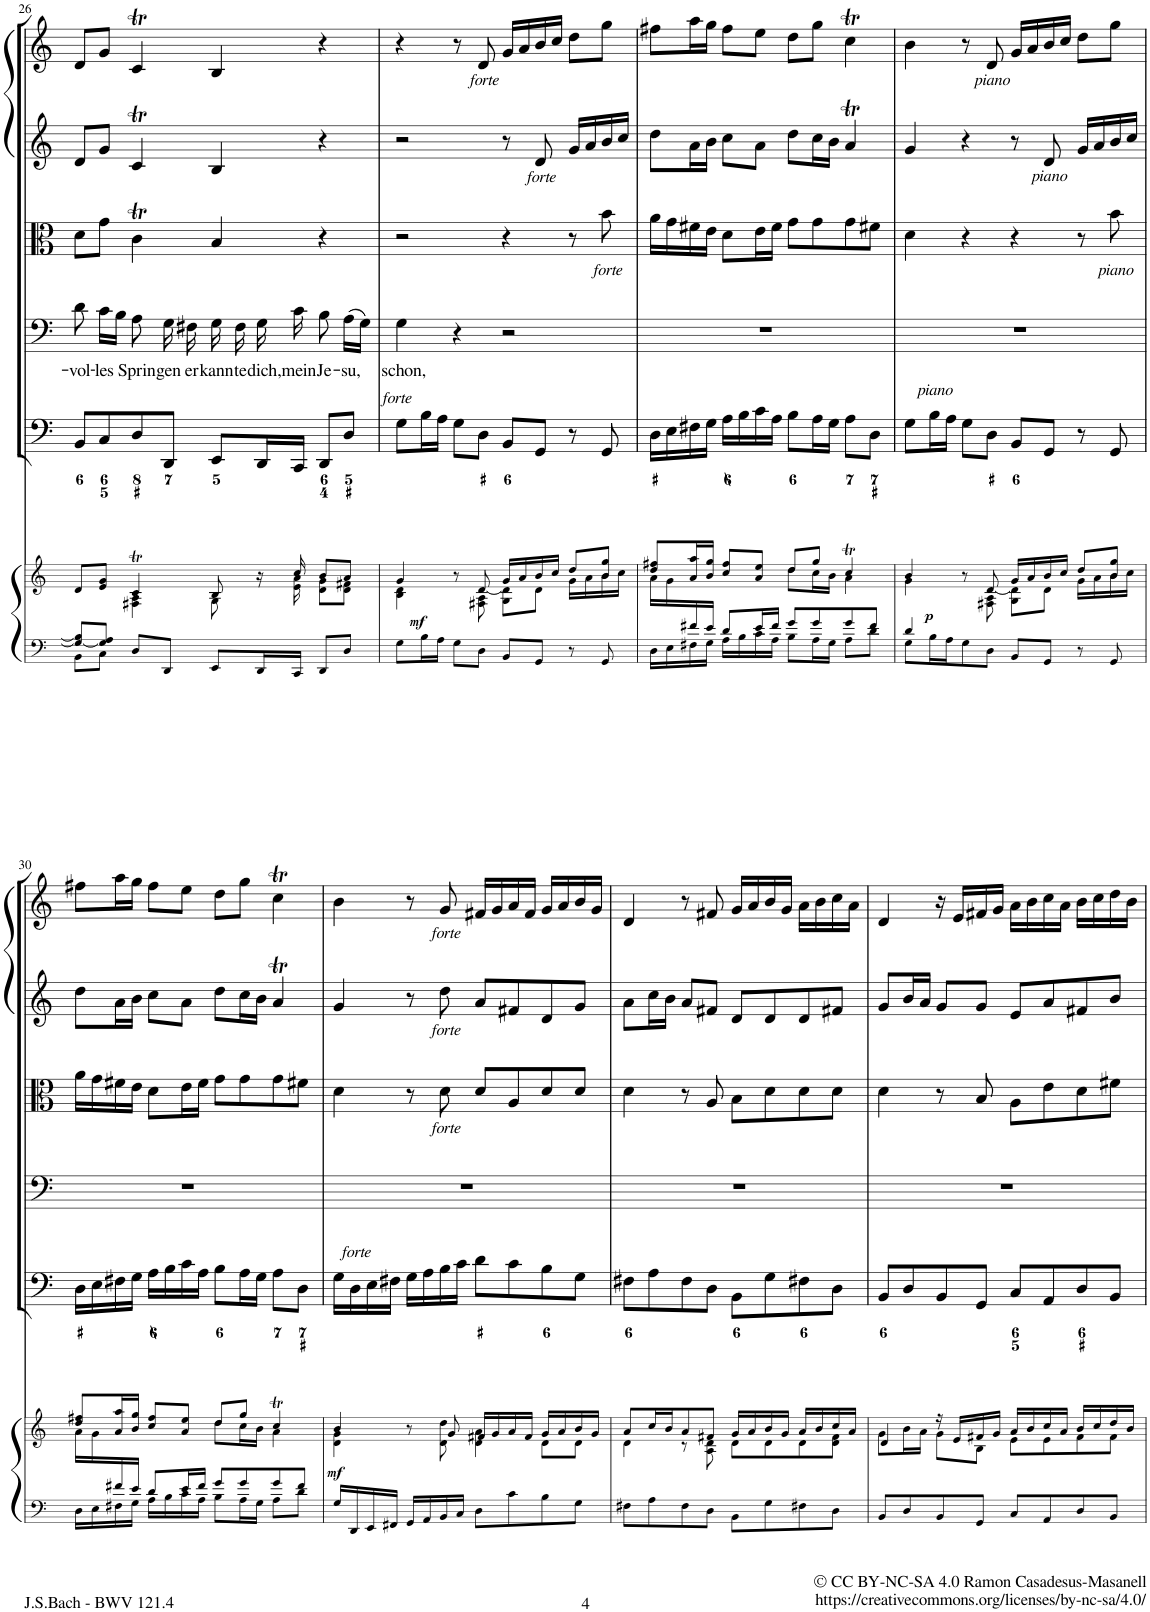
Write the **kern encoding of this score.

**kern	**kern	**dynam	**kern	**dynam	**kern	**text	**kern	**dynam	**kern	**dynam	**kern	**dynam
*part6	*part6	*part6	*part5	*part5	*part4	*part4	*part3	*part3	*part2	*part2	*part1	*part1
*staff7	*staff6	*staff6/7	*staff5	*staff5	*staff4	*staff4	*staff3	*staff3	*staff2	*staff2	*staff1	*staff1
*I"Piano reduction	*	*	*I"Continuo	*	*I"Basso	*	*I"Viola	*	*I"Violino II	*	*I"Violino I	*
*I'Pno	*	*	*	*	*	*	*I'Vla	*	*I'Vln	*	*I'Vln	*
!!LO:PB:g=z
*clefF4	*clefG2	*	*clefF4	*	*clefF4	*	*clefC3	*	*clefG2	*	*clefG2	*
*k[]	*k[]	*	*k[]	*	*k[]	*	*k[]	*	*k[]	*	*k[]	*
*M4/4	*M4/4	*	*M4/4	*	*M4/4	*	*M4/4	*	*M4/4	*	*M4/4	*
*met(c)	*met(c)	*	*met(c)	*	*met(c)	*	*met(c)	*	*met(c)	*	*met(c)	*
=26	=26	=26	=26	=26	=26	=26	=26	=26	=26	=26	=26	=26
*^	*^	*	*	*	*	*	*	*	*	*	*	*
!	!	!	!	!	!	!	!	!LO:LY:b	!	!	!	!	!	!
8G/_ 8B/]L	8BB\L	8d/L	4ryy	.	8BB/L	.	8d\	-vol-	8d\L	.	8d/L	.	8d/L	.
!	!	!	!	!	!	!	!	!LO:LY:b	!	!	!	!	!	!
8G/] 8A/J	8C\J	8e/ 8g/J	.	.	8C/	.	16c\LL	-les	8g\J	.	8g/J	.	8g/J	.
.	.	.	.	.	.	.	16B\JJ	.	.	.	.	.	.	.
!	!	!	!	!	!	!	!	!LO:LY:b	!	!	!	!	!	!
2.ryy	8D/L	4cT/	4F#X\ 4A\	.	8D/	.	8A\	Sprin-	4cT\	.	4cT/	.	4cT/	.
!	!	!	!	!	!	!	!	!LO:LY:b	!	!	!	!	!	!
.	8DD/J	.	.	.	8DD/J	.	16G\	-gen	.	.	.	.	.	.
!	!	!	!	!	!	!	!	!LO:LY:b	!	!	!	!	!	!
.	.	.	.	.	.	.	16F#X\	er-	.	.	.	.	.	.
!	!	!	!	!	!	!	!	!LO:LY:b	!	!	!	!	!	!
.	8EE/L	8B/	8G\	.	8EE/L	.	16G\	-kann-	4B/	.	4B/	.	4B/	.
!	!	!	!	!	!	!	!	!LO:LY:b	!	!	!	!	!	!
.	.	.	.	.	.	.	16F#\	-te	.	.	.	.	.	.
!	!	!	!	!	!	!	!	!LO:LY:b	!	!	!	!	!	!
.	16DD/L	16r	16ryy	.	16DD/L	.	16G\	dich,	.	.	.	.	.	.
!	!	!	!	!	!	!	!	!LO:LY:b	!	!	!	!	!	!
.	16CC/JJ	16cc/	16e\ 16a\	.	16CC/JJ	.	16c\	mein	.	.	.	.	.	.
!	!	!	!	!	!	!	!	!LO:LY:b	!	!	!	!	!	!
.	8DD/L	8b/L	8d\ 8g\L	.	8DD/L	.	8B\	Je-	4r	.	4r	.	4r	.
!	!	!	!	!	!	!	!	!LO:LY:b	!	!	!	!	!	!
.	8D/J	8a/J	8d\ 8f#X\J	.	8D/J	.	(16A\LL	-su,	.	.	.	.	.	.
.	.	.	.	.	.	.	16G\JJ)	.	.	.	.	.	.	.
*v	*v	*	*	*	*	*	*	*	*	*	*	*	*	*
=27	=27	=27	=27	=27	=27	=27	=27	=27	=27	=27	=27	=27	=27
!	!	!	!LO:DY:b	!	!LO:DY:a	!	!LO:LY:b	!	!	!	!	!	!
8G\L	4g/	4B\ 4d\	mf	8G\L	other-dynamics	4G\	schon,	2r	.	2r	.	4r	.
16B\L	.	.	.	16B\L	.	.	.	.	.	.	.	.	.
16A\JJ	.	.	.	16A\JJ	.	.	.	.	.	.	.	.	.
8G\L	8r	8ryy	.	8G\L	.	4r	.	.	.	.	.	8r	.
!	!	!	!	!	!	!	!	!	!	!	!	!	!LO:DY:b
8D\J	[<8d/	8F#X\ 8A\	.	8D\J	.	.	.	.	.	.	.	8d/	other-dynamics
8BB/L	16g/LL	8G\ 8d\]L	.	8BB/L	.	2r	.	4r	.	8r	.	16g/LL	.
.	16a/	.	.	.	.	.	.	.	.	.	.	16a/	.
!	!	!	!	!	!	!	!	!	!	!	!LO:DY:b	!	!
8GG/J	16b/	8d\J	.	8GG/J	.	.	.	.	.	8d/	other-dynamics	16b/	.
.	16cc/JJ	.	.	.	.	.	.	.	.	.	.	16cc/JJ	.
8r	8dd/L	16g\LL	.	8r	.	.	.	8r	.	16g/LL	.	8dd\L	.
.	.	16a\	.	.	.	.	.	.	.	16a/	.	.	.
!	!	!	!	!	!	!	!	!	!LO:DY:b	!	!	!	!
8GG/	8b/ 8gg/J	16b\	.	8GG/	.	.	.	8b\	other-dynamics	16b/	.	8gg\J	.
.	.	16cc\JJ	.	.	.	.	.	.	.	16cc/JJ	.	.	.
=28	=28	=28	=28	=28	=28	=28	=28	=28	=28	=28	=28	=28	=28
*^	*	*^	*	*	*	*	*	*	*	*	*	*	*
8ryy	16D\LL	8dd/ 8ff#X/L	2ryy	16a\LL	.	16D\LL	.	1r	.	16a\LL	.	8dd\L	.	8ff#X\L	.
.	16E\	.	.	16g\	.	16E\	.	.	.	16g\	.	.	.	.	.
16f#X/	16F#X\	16a/ 16aa/L	.	2..ryy	.	16F#X\	.	.	.	16f#X\	.	16a\L	.	16aa\L	.
16e/JJ	16G\JJ	16b/ 16gg/JJ	.	.	.	16G\JJ	.	.	.	16e\JJ	.	16b\JJ	.	16gg\JJ	.
8d/L	16A\LL	8cc/ 8ff#/L	.	.	.	16A\LL	.	.	.	8d\L	.	8cc\L	.	8ff#\L	.
.	16B\	.	.	.	.	16B\	.	.	.	.	.	.	.	.	.
16e/L	16c\	8a/ 8ee/J	.	.	.	16c\	.	.	.	16e\L	.	8a\J	.	8ee\J	.
16f#/JJ	16A\JJ	.	.	.	.	16A\JJ	.	.	.	16f#\JJ	.	.	.	.	.
8g/L	8B\L	8dd/L	8dd\L	.	.	8B\L	.	.	.	8g\L	.	8dd\L	.	8dd\L	.
8g/	16A\L	8gg/J	16cc\L	.	.	16A\L	.	.	.	8g\	.	16cc\L	.	8gg\J	.
.	16G\JJ	.	16b\JJ	.	.	16G\JJ	.	.	.	.	.	16b\JJ	.	.	.
8g/	8A\L	4ccT/	4a\	.	.	8A\L	.	.	.	8g\	.	4aT/	.	4ccT\	.
8f#/J	8d\J	.	.	.	.	8D\J	.	.	.	8f#X\J	.	.	.	.	.
*	*	*	*v	*v	*	*	*	*	*	*	*	*	*	*	*
=29	=29	=29	=29	=29	=29	=29	=29	=29	=29	=29	=29	=29	=29	=29
!	!	!	!	!LO:DY:b	!	!	!	!	!	!	!	!	!	!
4d/	8G\L	4b/	4g\	p	8G\L	.	1r	.	4d\	.	4g/	.	4b\	.
!	!	!	!	!	!	!LO:DY:a	!	!	!	!	!	!	!	!
.	16B\L	.	.	.	16B\L	other-dynamics	.	.	.	.	.	.	.	.
.	16A\J	.	.	.	16A\JJ	.	.	.	.	.	.	.	.	.
4ryy	8G\	8r	8ryy	.	8G\L	.	.	.	4r	.	4r	.	8r	.
!	!	!	!	!	!	!	!	!	!	!	!	!	!	!LO:DY:b
.	8D\J	[<8d/	8F#X\ 8A\	.	8D\J	.	.	.	.	.	.	.	8d/	other-dynamics
8BB/L	2ryy	16g/LL	8G\ 8d\]L	.	8BB/L	.	.	.	4r	.	8r	.	16g/LL	.
.	.	16a/	.	.	.	.	.	.	.	.	.	.	16a/	.
!	!	!	!	!	!	!	!	!	!	!	!	!LO:DY:b	!	!
8GG/J	.	16b/	8d\J	.	8GG/J	.	.	.	.	.	8d/	other-dynamics	16b/	.
.	.	16cc/JJ	.	.	.	.	.	.	.	.	.	.	16cc/JJ	.
8r	.	8dd/L	16g\LL	.	8r	.	.	.	8r	.	16g/LL	.	8dd\L	.
.	.	.	16a\	.	.	.	.	.	.	.	16a/	.	.	.
!	!	!	!	!	!	!	!	!	!	!LO:DY:b	!	!	!	!
8GG/	.	8b/ 8gg/J	16b\	.	8GG/	.	.	.	8b\	other-dynamics	16b/	.	8gg\J	.
.	.	.	16cc\JJ	.	.	.	.	.	.	.	16cc/JJ	.	.	.
!!LO:LB:g=z
=30	=30	=30	=30	=30	=30	=30	=30	=30	=30	=30	=30	=30	=30	=30
*	*	*	*^	*	*	*	*	*	*	*	*	*	*	*
8ryy	16D\LL	8dd/ 8ff#X/L	2ryy	16a\LL	.	16D\LL	.	1r	.	16a\LL	.	8dd\L	.	8ff#X\L	.
.	16E\	.	.	16g\	.	16E\	.	.	.	16g\	.	.	.	.	.
16f#X/	16F#X\	16a/ 16aa/L	.	2..ryy	.	16F#X\	.	.	.	16f#X\	.	16a\L	.	16aa\L	.
16e/JJ	16G\JJ	16b/ 16gg/JJ	.	.	.	16G\JJ	.	.	.	16e\JJ	.	16b\JJ	.	16gg\JJ	.
8d/L	16A\LL	8cc/ 8ff#/L	.	.	.	16A\LL	.	.	.	8d\L	.	8cc\L	.	8ff#\L	.
.	16B\	.	.	.	.	16B\	.	.	.	.	.	.	.	.	.
16e/L	16c\	8a/ 8ee/J	.	.	.	16c\	.	.	.	16e\L	.	8a\J	.	8ee\J	.
16f#/JJ	16A\JJ	.	.	.	.	16A\JJ	.	.	.	16f#\JJ	.	.	.	.	.
8g/L	8B\L	8dd/L	8dd\L	.	.	8B\L	.	.	.	8g\L	.	8dd\L	.	8dd\L	.
8g/	16A\L	8gg/J	16cc\L	.	.	16A\L	.	.	.	8g\	.	16cc\L	.	8gg\J	.
.	16G\JJ	.	16b\JJ	.	.	16G\JJ	.	.	.	.	.	16b\JJ	.	.	.
8g/	8A\L	4ccT/	4a\	.	.	8A\L	.	.	.	8g\	.	4aT/	.	4ccT\	.
8f#X/J	8d\J	.	.	.	.	8D\J	.	.	.	8f#X\J	.	.	.	.	.
*	*	*	*v	*v	*	*	*	*	*	*	*	*	*	*	*
=31	=31	=31	=31	=31	=31	=31	=31	=31	=31	=31	=31	=31	=31	=31
!	!	!	!	!LO:DY:b	!	!	!	!	!	!	!	!	!	!
*v	*v	*	*	*	*	*	*	*	*	*	*	*	*	*
16G/LL	4b/	4d\ 4g\	mf	16G\LL	.	1r	.	4d\	.	4g/	.	4b\	.
!	!	!	!	!	!LO:DY:a	!	!	!	!	!	!	!	!
16DD/	.	.	.	16D\	other-dynamics	.	.	.	.	.	.	.	.
16EE/	.	.	.	16E\	.	.	.	.	.	.	.	.	.
16FF#X/JJ	.	.	.	16F#X\JJ	.	.	.	.	.	.	.	.	.
16GG/LL	8r	8ryy	.	16G\LL	.	.	.	8r	.	8r	.	8r	.
16AA/	.	.	.	16A\	.	.	.	.	.	.	.	.	.
!	!	!	!	!	!	!	!	!	!LO:DY:b	!	!LO:DY:b	!	!LO:DY:b
16BB/	8g/	8d\ 8dd\	.	16B\	.	.	.	8d\	other-dynamics	8dd\	other-dynamics	8g/	other-dynamics
16C/JJ	.	.	.	16c\JJ	.	.	.	.	.	.	.	.	.
8D\L	16f#X/LL	4d\ 4a\	.	8d\L	.	.	.	8d/L	.	8a/L	.	16f#X/LL	.
.	16g/	.	.	.	.	.	.	.	.	.	.	16g/	.
8c\	16a/	.	.	8c\	.	.	.	8A/	.	8f#X/	.	16a/	.
.	16f#/JJ	.	.	.	.	.	.	.	.	.	.	16f#/JJ	.
8B\	16g/LL	8d\L	.	8B\	.	.	.	8d/	.	8d/	.	16g/LL	.
.	16a/	.	.	.	.	.	.	.	.	.	.	16a/	.
8G\J	16b/	8d\J	.	8G\J	.	.	.	8d/J	.	8g/J	.	16b/	.
.	16g/JJ	.	.	.	.	.	.	.	.	.	.	16g/JJ	.
=32	=32	=32	=32	=32	=32	=32	=32	=32	=32	=32	=32	=32	=32
8F#X\L	8a/L	4d\	.	8F#X\L	.	1r	.	4d\	.	8a\L	.	4d/	.
8A\	16cc/L	.	.	8A\	.	.	.	.	.	16cc\L	.	.	.
.	16b/J	.	.	.	.	.	.	.	.	16b\JJ	.	.	.
8F#\	8a/	8r	.	8F#\	.	.	.	8r	.	8a/L	.	8r	.
8D\J	8f#X/J	8A\ 8d\	.	8D\J	.	.	.	8A/	.	8f#X/J	.	8f#X/	.
8BB\L	16g/LL	8d\L	.	8BB\L	.	.	.	8B\L	.	8d/L	.	16g/LL	.
.	16a/	.	.	.	.	.	.	.	.	.	.	16a/	.
8G\	16b/	8d\	.	8G\	.	.	.	8d\	.	8d/	.	16b/	.
.	16g/JJ	.	.	.	.	.	.	.	.	.	.	16g/JJ	.
8F#X\	16a/LL	8d\	.	8F#X\	.	.	.	8d\	.	8d/	.	16a\LL	.
.	16b/	.	.	.	.	.	.	.	.	.	.	16b\	.
8D\J	16cc/	8d\ 8f#\J	.	8D\J	.	.	.	8d\J	.	8f#X/J	.	16cc\	.
.	16a/JJ	.	.	.	.	.	.	.	.	.	.	16a\JJ	.
=33	=33	=33	=33	=33	=33	=33	=33	=33	=33	=33	=33	=33	=33
8BB/L	4d/	8g\L	.	8BB/L	.	1r	.	4d\	.	8g/L	.	4d/	.
8D/	.	16b\L	.	8D/	.	.	.	.	.	16b/L	.	.	.
.	.	16a\JJ	.	.	.	.	.	.	.	16a/JJ	.	.	.
8BB/	16r	8g\L	.	8BB/	.	.	.	8r	.	8g/L	.	16r	.
.	16e/LL	.	.	.	.	.	.	.	.	.	.	16e/LL	.
8GG/J	16f#X/	8B\J	.	8GG/J	.	.	.	8B/	.	8g/J	.	16f#X/	.
.	16g/JJ	.	.	.	.	.	.	.	.	.	.	16g/JJ	.
8C/L	16a/LL	8e\L	.	8C/L	.	.	.	8A\L	.	8e/L	.	16a\LL	.
.	16b/	.	.	.	.	.	.	.	.	.	.	16b\	.
8AA/	16cc/	8e\	.	8AA/	.	.	.	8e\	.	8a/	.	16cc\	.
.	16a/JJ	.	.	.	.	.	.	.	.	.	.	16a\JJ	.
8D/	16b/LL	8f#\	.	8D/	.	.	.	8d\	.	8f#X/	.	16b\LL	.
.	16cc/	.	.	.	.	.	.	.	.	.	.	16cc\	.
8BB/J	16dd/	8f#\J	.	8BB/J	.	.	.	8f#X\J	.	8b/J	.	16dd\	.
.	16b/JJ	.	.	.	.	.	.	.	.	.	.	16b\JJ	.
*	*v	*v	*	*	*	*	*	*	*	*	*	*	*
=	=	=	=	=	=	=	=	=	=	=	=	=
*-	*-	*-	*-	*-	*-	*-	*-	*-	*-	*-	*-	*-
